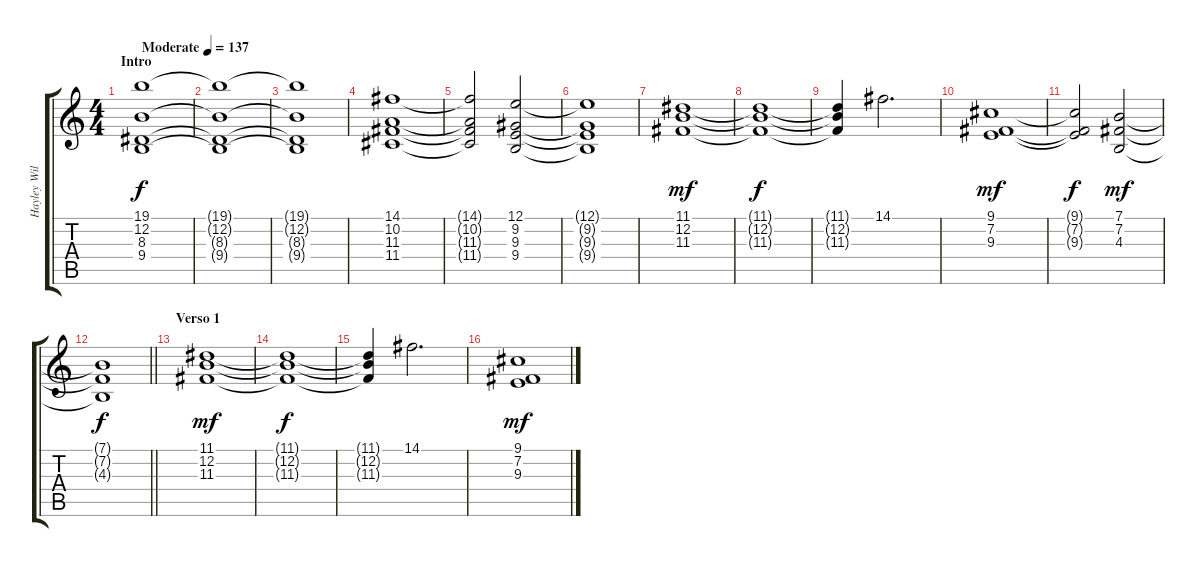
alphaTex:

\track ("Hayley Williams" "Hayley Wil") {instrument pad4choir}
\staff {score tabs}
\tuning (E4 B3 G3 D3 A2 E2) {hide}
\ts (4 4)
\section ("" "Intro")
\tempo (137 "Moderate")
\clef g2
\ks c
(19.1 12.2 8.3 9.4).1{dy f volume 4 instrument pad4choir} |
(19.1{t} 12.2{t} 8.3{t} 9.4{t}).1 |
(19.1{t} 12.2{t} 8.3{t} 9.4{t}).1 |
(14.1 10.2 11.3 11.4).1 |
(14.1{t} 10.2{t} 11.3{t} 11.4{t}).2 (12.1 9.2 9.3 9.4).2 |
(12.1{t} 9.2{t} 9.3{t} 9.4{t}).1 |
(11.1 12.2 11.3).1{dy mf volume 6 balance 16} |
(11.1{t} 12.2{t} 11.3{t}).1{dy f} |
(11.1{t} 12.2{t} 11.3{t}).4 14.1.2{d} |
(9.1 7.2 9.3).1{dy mf} |
(9.1{t} 7.2{t} 9.3{t}).2{dy f} (7.1 7.2 4.3).2{dy mf} |
\barLineRight lightlight
(7.1{t} 7.2{t} 4.3{t}).1{dy f} |
\section ("" "Verso 1")
(11.1 12.2 11.3).1{dy mf} |
(11.1{t} 12.2{t} 11.3{t}).1{dy f} |
(11.1{t} 12.2{t} 11.3{t}).4 14.1.2{d} |
(9.1 7.2 9.3).1{dy mf}
